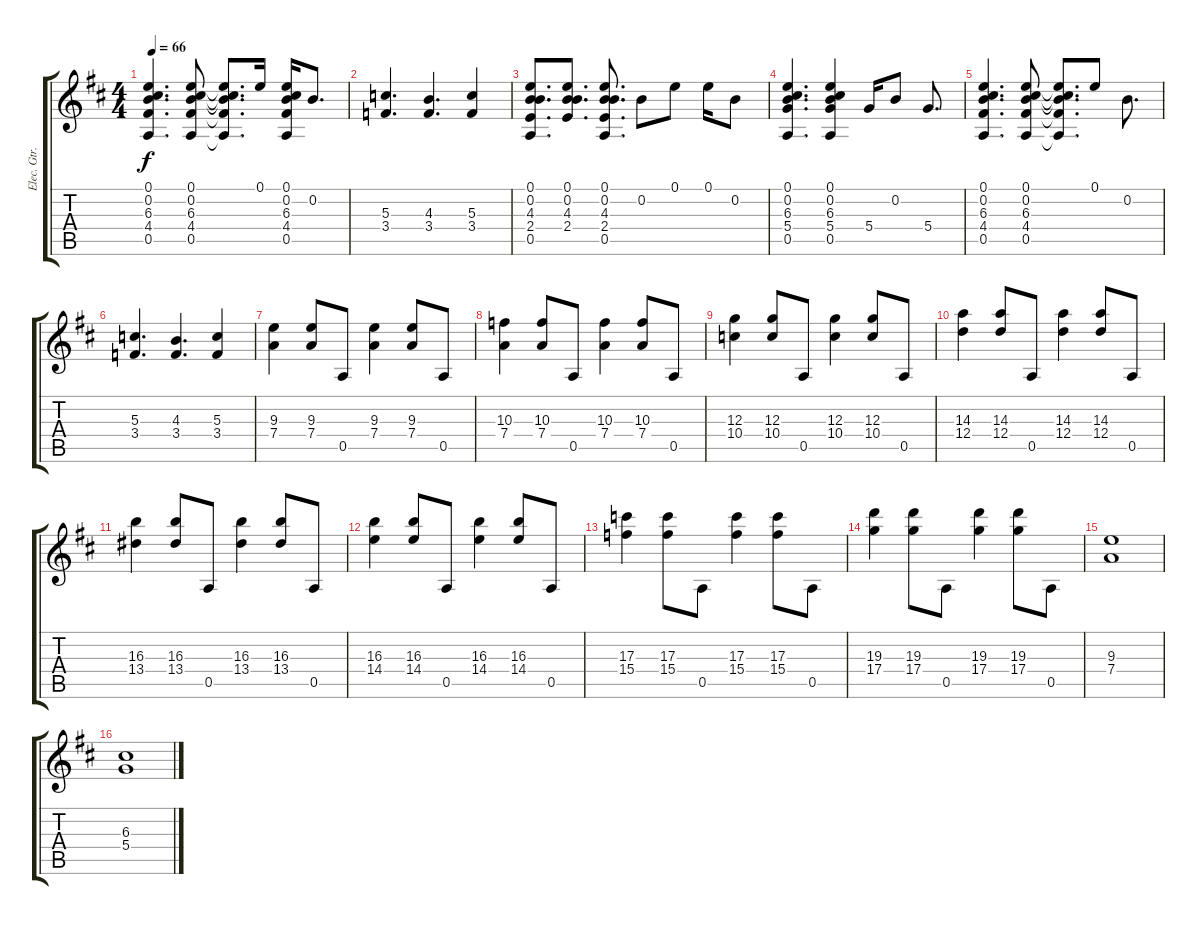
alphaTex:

\track ("Elec. Gtr. 1" "Elec. Gtr.") {instrument distortionguitar}
\staff {score tabs}
\tuning (E4 B3 G3 D3 A2 E2) {hide}
\ts (4 4)
\tempo 66
\clef g2
\ks d
(0.1 0.2 6.3 4.4 0.5).4{d dy f} (0.1 0.2 6.3 4.4 0.5).8 (0.1{t} 0.2{t} 6.3{t} 4.4{t} 0.5{t}).8{d} 0.1.16 (0.1 0.2 6.3 4.4 0.5).16 0.2.8{d} |
(5.3 3.4).4{d} (4.3 3.4).4{d} (5.3 3.4).4 |
(0.1 0.2 4.3 2.4 0.5).8{d} (0.1 0.2 4.3 2.4).8{d} (0.1 0.2 4.3 2.4 0.5).8{d} 0.2.8 0.1.8 0.1.16 0.2.8 |
(0.1 0.2 6.3 5.4 0.5).4{d} (0.1 0.2 6.3 5.4 0.5).4 5.4.16 0.2.8 5.4.8{d} |
(0.1 0.2 6.3 4.4 0.5).4{d} (0.1 0.2 6.3 4.4 0.5).8 (0.1{t} 0.2{t} 6.3{t} 4.4{t} 0.5{t}).8{d} 0.1.8 0.2.8{d} |
(5.3 3.4).4{d} (4.3 3.4).4{d} (5.3 3.4).4 |
(9.3 7.4).4{volume 11 balance 8 instrument distortionguitar} (9.3 7.4).8 0.5.8 (9.3 7.4).4 (9.3 7.4).8 0.5.8 |
(10.3 7.4).4 (10.3 7.4).8 0.5.8 (10.3 7.4).4 (10.3 7.4).8 0.5.8 |
(12.3 10.4).4 (12.3 10.4).8 0.5.8 (12.3 10.4).4 (12.3 10.4).8 0.5.8 |
(14.3 12.4).4 (14.3 12.4).8 0.5.8 (14.3 12.4).4 (14.3 12.4).8 0.5.8 |
(16.3 13.4).4 (16.3 13.4).8 0.5.8 (16.3 13.4).4 (16.3 13.4).8 0.5.8 |
(16.3 14.4).4 (16.3 14.4).8 0.5.8 (16.3 14.4).4 (16.3 14.4).8 0.5.8 |
(17.3 15.4).4 (17.3 15.4).8 0.5.8 (17.3 15.4).4 (17.3 15.4).8 0.5.8 |
(19.3 17.4).4 (19.3 17.4).8 0.5.8 (19.3 17.4).4 (19.3 17.4).8 0.5.8 |
(9.3 7.4).1{volume 15} |
(6.3 5.4).1
